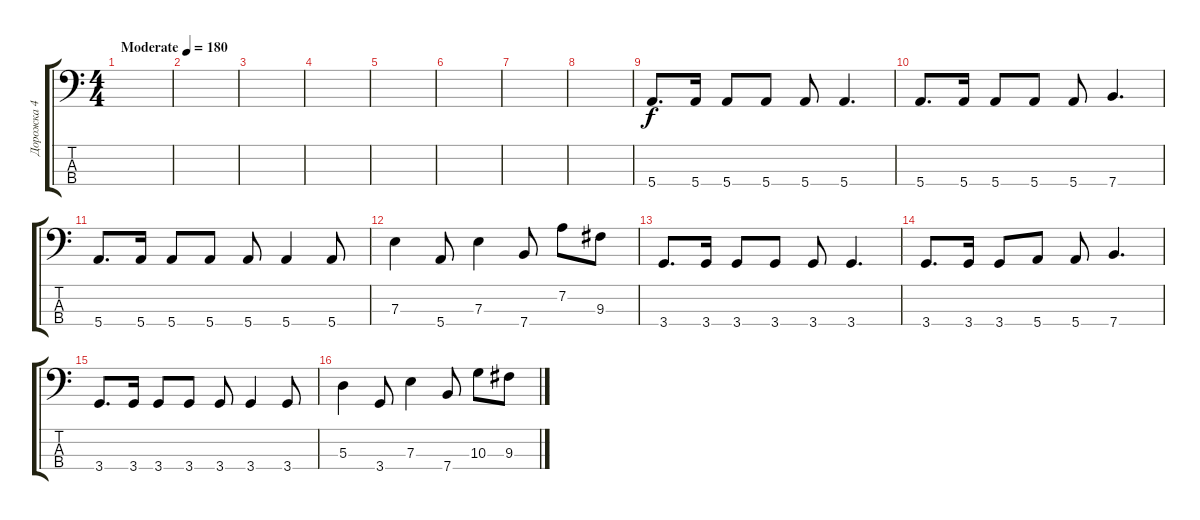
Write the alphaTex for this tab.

\track ("Дорожка 4" "Дорожка 4") {instrument electricbassfinger}
\staff {score tabs}
\tuning (G2 D2 A1 E1) {hide}
\ts (4 4)
\tempo (180 "Moderate")
\clef f4
\ks c
|
|
|
|
|
|
|
|
5.4.8{d} 5.4.16 5.4.8 5.4.8 5.4.8 5.4.4{d} |
5.4.8{d} 5.4.16 5.4.8 5.4.8 5.4.8 7.4.4{d} |
5.4.8{d} 5.4.16 5.4.8 5.4.8 5.4.8 5.4.4 5.4.8 |
7.3.4 5.4.8 7.3.4 7.4.8 7.2.8 9.3.8 |
3.4.8{d} 3.4.16 3.4.8 3.4.8 3.4.8 3.4.4{d} |
3.4.8{d} 3.4.16 3.4.8 5.4.8 5.4.8 7.4.4{d} |
3.4.8{d} 3.4.16 3.4.8 3.4.8 3.4.8 3.4.4 3.4.8 |
5.3.4 3.4.8 7.3.4 7.4.8 10.3.8 9.3.8
